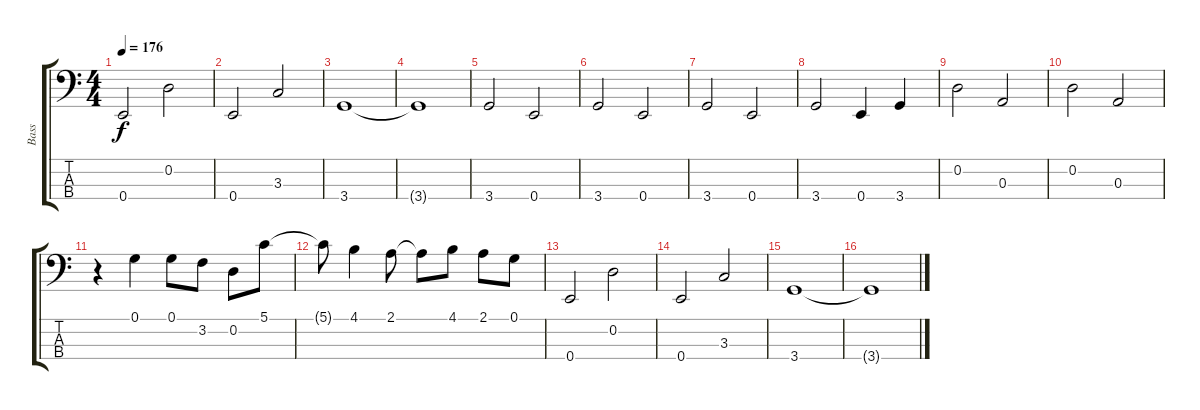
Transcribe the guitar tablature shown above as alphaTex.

\track ("Bass" "Bass") {instrument electricbassfinger}
\staff {score tabs}
\tuning (G2 D2 A1 E1) {hide}
\ts (4 4)
\tempo 176
\clef f4
\ks c
0.4.2{dy f} 0.2.2 |
0.4.2 3.3.2 |
3.4.1 |
3.4{t}.1 |
3.4.2 0.4.2 |
3.4.2 0.4.2 |
3.4.2 0.4.2 |
3.4.2 0.4.4 3.4.4 |
0.2.2 0.3.2 |
0.2.2 0.3.2 |
r.4 0.1.4 0.1.8 3.2.8 0.2.8 5.1.8 |
5.1{t}.8 4.1.4 2.1.8 2.1{t}.8 4.1.8 2.1.8 0.1.8 |
0.4.2 0.2.2 |
0.4.2 3.3.2 |
3.4.1 |
3.4{t}.1
